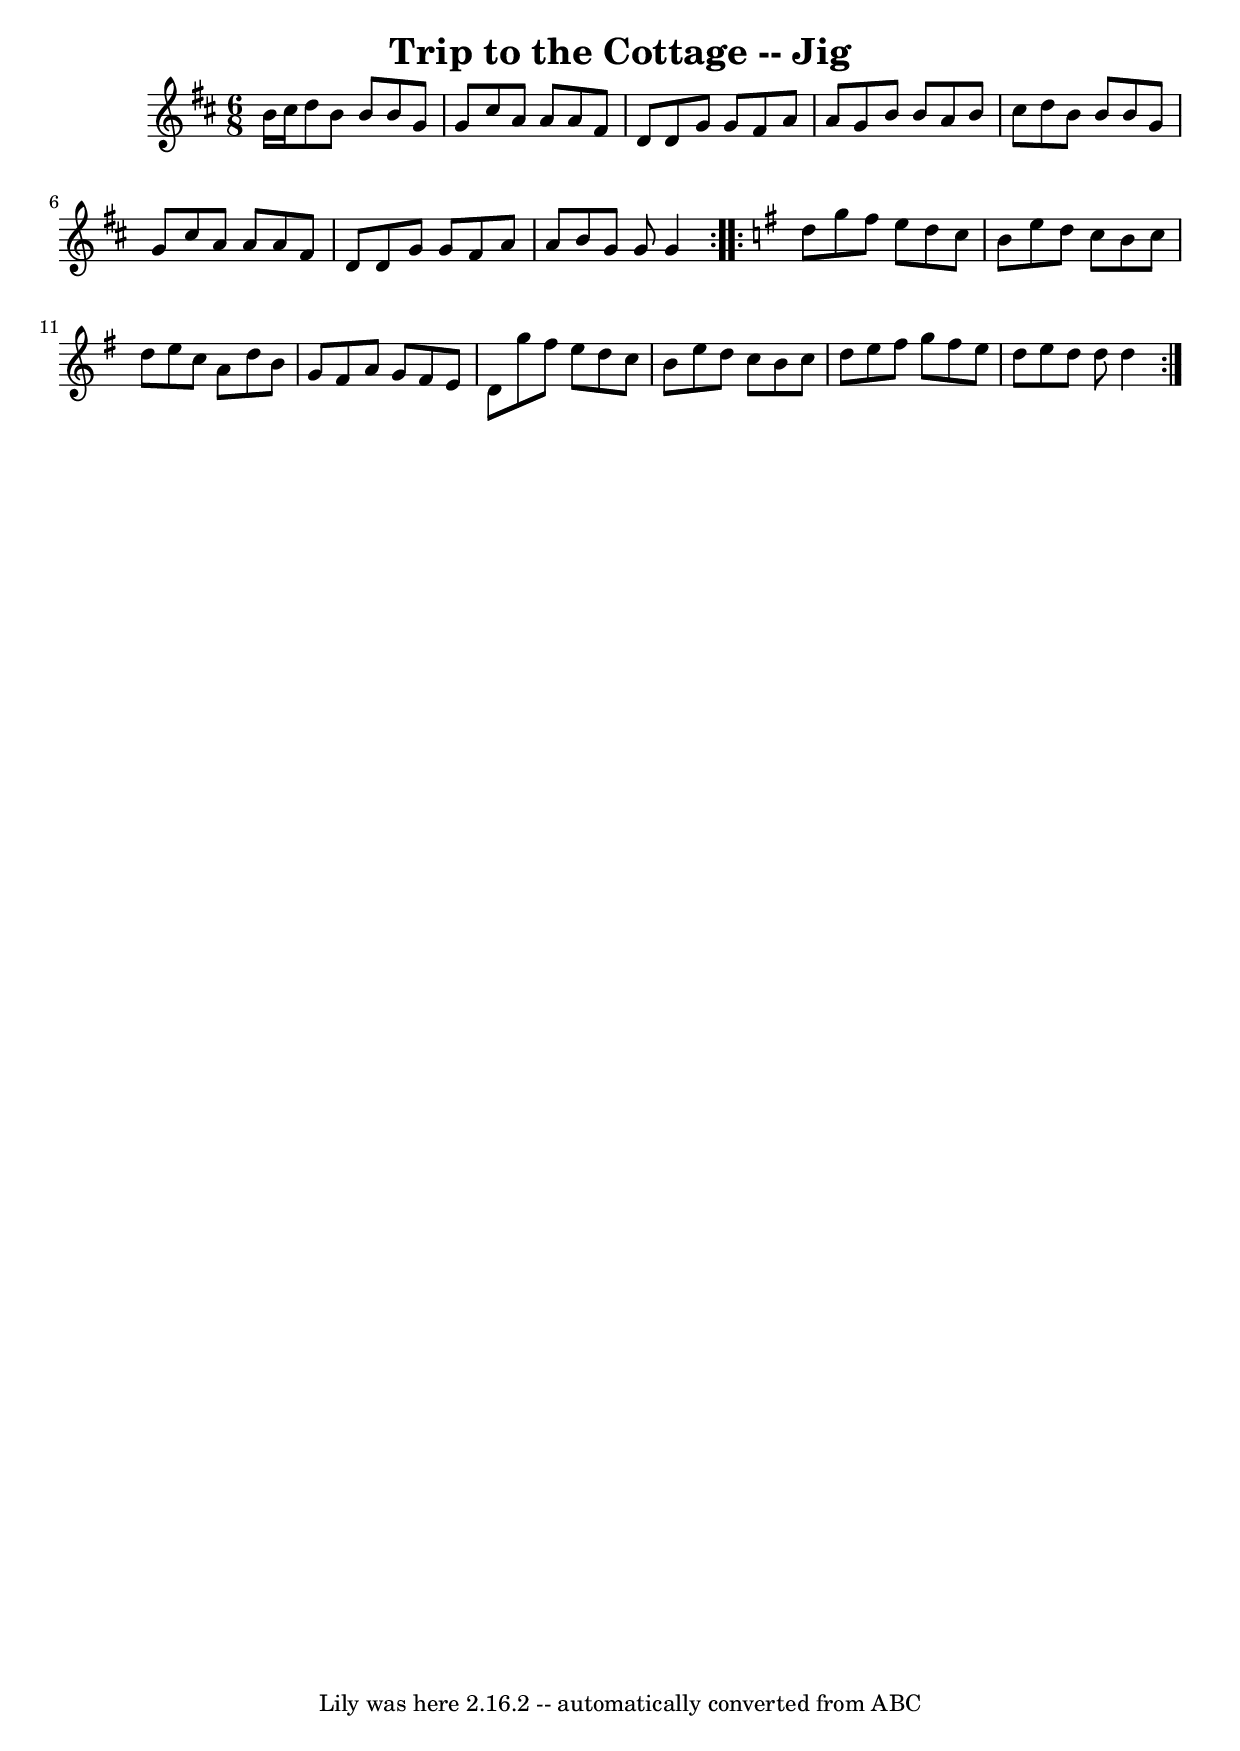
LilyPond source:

\version "2.16.2"
\include "Mammoth.ily"
\header {
  %% book = "Ryan's Mammoth Collection"
  crossRefNumber = "1"
  footnotes = ""
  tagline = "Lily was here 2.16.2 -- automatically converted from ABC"
  title = "Trip to the Cottage -- Jig"

}
voicedefault =  {



  \repeat volta 2 {

    \time 6/8 %  Two sharps in the book
    
    \key g \lydian
    b'16 cis''16  |
    d''8 b'8 b'8 b'8 g'8  
    g'8  |
    cis''8 a'8 a'8 a'8 fis'8 d'8  |
    d'8   
    g'8 g'8 fis'8 a'8 a'8  |
    g'8 b'8 b'8 a'8 b'8  
    cis''8  |
    d''8 b'8 b'8 b'8 g'8 g'8  |
    
    cis''8 a'8 a'8 a'8 fis'8 d'8  |
    d'8 g'8 g'8    
    fis'8 a'8 a'8  |
    b'8 g'8 g'8 g'4  
  }   
  \key g \major
  

  \repeat volta 2 {
    d''8  |
    g''8 fis''8 e''8 d''8 c''8    
    b'8  |
    e''8 d''8 c''8 b'8 c''8 d''8  |
    e''8    
    c''8 a'8 d''8 b'8 g'8  |
    fis'8 a'8 g'8 fis'8    
    e'8 d'8  |
    g''8 fis''8 e''8 d''8 c''8 b'8   |
    e''8 d''8 c''8 b'8 c''8 d''8  |
    e''8    
    fis''8 g''8 fis''8 e''8 d''8  |
    e''8 d''8 d''8    
    d''4  
  }   

}

\score{
  <<

    \context Staff="default"
    {
      \voicedefault 
      
    }

  >>
  \layout {
    
  }
  \midi {
  }

}
